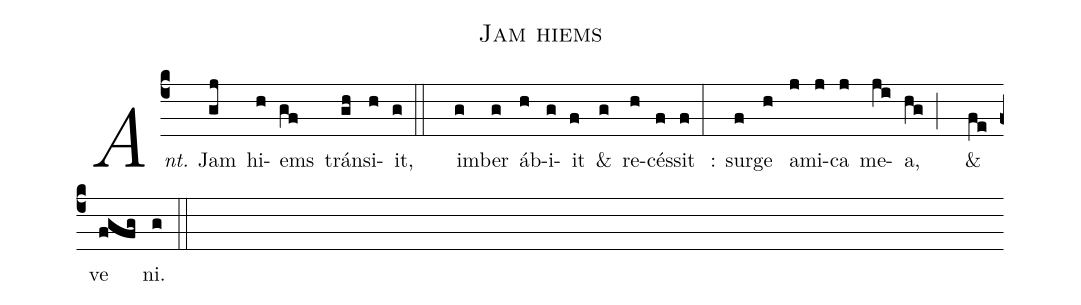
name: Jam hiems;
%%
(c4) <i>Ant.</i> Jam(gj) hi(h)ems(gf) trá(gh)nsi(h)it,(g::) im(g)ber(g) áb(h)i(g)it(f) &(g) re(h)cés(f)sit(f:) : sur(f)ge(h) a(j)mi(j)ca(j) me(ji)a,(hg;) &(fe) ve(fgfg) ni.(g::)
